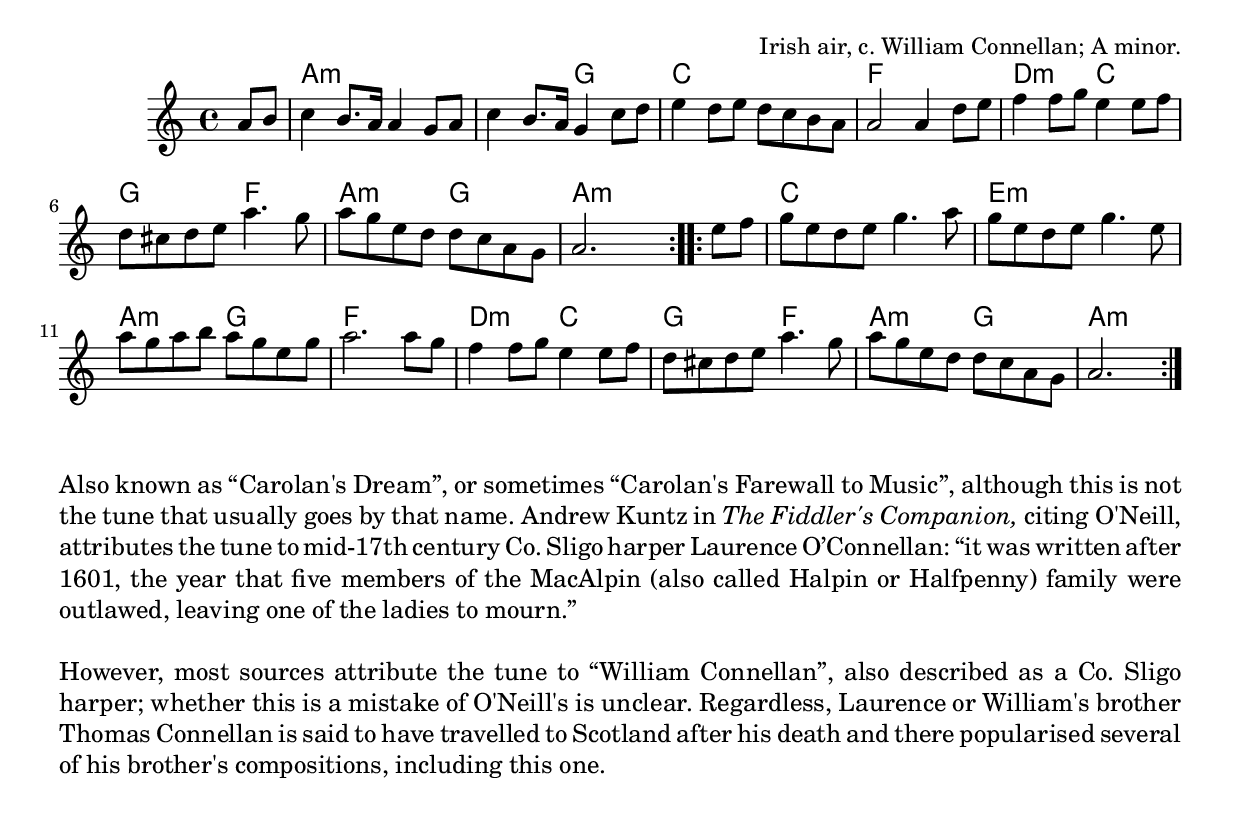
\version "2.18.2"
\include "util.ly"

\tocItem \markup "Molly MacAlpin (Carolan's Dream)"

\score {
  <<
    \relative a' {
      \time 4/4

      \key a \minor

      \repeat volta 2 {
        \partial 4 a8 b |
        c4 b8. a16 a4 g8 a |
        c4 b8. a16 g4 c8 d |
        e4 d8 e d c b a |
        a2 a4 d8 e |

        f4 f8 g e4 e8 f8 |
        d8 cis d e a4. g8 |
        a8 g e d d c a g |
        a2.
      }

      \repeat volta 2 {
        e'8 f |
        g8 e d e g4. a8 |
        g8 e d e g4. e8 |
        a8 g a b a g e g |

        a2. a8 g |
        f4 f8 g e4 e8 f |
        d8 cis d e a4. g8 |
        a8 g e d d c a g |
        a2.
      }
    }

    \chords {
      \time 4/4
      \set chordChanges = ##t

      \repeat volta 2 {
        \partial 4 s4 |
        a1:m a2:m g2 | c1 | f1 | d2:m c2 |
        g2 f2 | a2:m g2 | a2:m~a4:m
      }
      \repeat volta 2 {
        s4 |
        c1 | e1:m | a2:m g2 | f1 |
        d2:m c2 | g2 f2 | a2:m g2 | a2:m~a4:m
      }
    }
  >>

  \header {
    title = "Molly MacAlpin (Carolan's Dream)"
    opus = "Irish air, c. William Connellan; A minor."
  }
}

\markuplist {
  \paragraph {
    Also known as “Carolan's Dream”, or sometimes “Carolan's Farewall to Music”,
    although this is not the tune that usually goes by that name.  Andrew Kuntz
    in \italic{The Fiddler's Companion,} citing O'Neill, attributes the tune to
    mid-17th century Co. Sligo harper Laurence O’Connellan:
    “it was written after 1601, the year that five members of the MacAlpin
    (also called Halpin or Halfpenny) family were outlawed, leaving one of
    the ladies to mourn.”
  }
  \paragraph {
    However, most sources attribute the tune to “William Connellan”, also described
    as a Co. Sligo harper; whether this is a mistake of O'Neill's is unclear.
    Regardless, Laurence or William's brother Thomas Connellan is said to have
    travelled to Scotland after his death and there popularised several of his
    brother's compositions, including this one.
  }
}